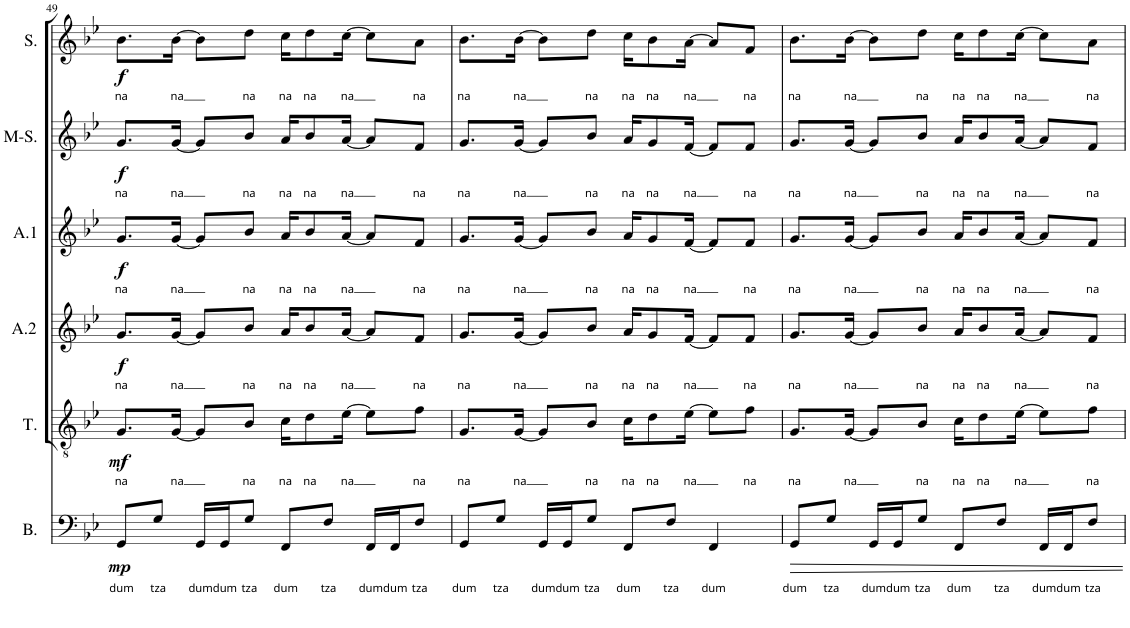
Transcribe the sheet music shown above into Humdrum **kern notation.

**kern	**text	**dynam	**kern	**text	**dynam	**kern	**text	**dynam	**kern	**text	**dynam	**kern	**text	**dynam	**kern	**text	**dynam
*part6	*part6	*part6	*part5	*part5	*part5	*part4	*part4	*part4	*part3	*part3	*part3	*part2	*part2	*part2	*part1	*part1	*part1
*staff6	*staff6	*staff6	*staff5	*staff5	*staff5	*staff4	*staff4	*staff4	*staff3	*staff3	*staff3	*staff2	*staff2	*staff2	*staff1	*staff1	*staff1
*I"Bass	*	*	*I"Tenor	*	*	*I"Alt2	*	*	*I"Alt1	*	*	*I"Mezzo-soprano	*	*	*I"Soprano	*	*
*I'B.	*	*	*I'T.	*	*	*I'A.2	*	*	*I'A.1	*	*	*I'M-S.	*	*	*I'S.	*	*
!!LO:PB:g=z
*clefF4	*	*	*clefGv2	*	*	*clefG2	*	*	*clefG2	*	*	*clefG2	*	*	*clefG2	*	*
*	*	*	*Trd7c12	*	*	*	*	*	*	*	*	*	*	*	*	*	*
*k[b-e-]	*	*	*k[b-e-]	*	*	*k[b-e-]	*	*	*k[b-e-]	*	*	*k[b-e-]	*	*	*k[b-e-]	*	*
*g:	*	*	*g:	*	*	*g:	*	*	*g:	*	*	*g:	*	*	*g:	*	*
*M4/4	*	*	*M4/4	*	*	*M4/4	*	*	*M4/4	*	*	*M4/4	*	*	*M4/4	*	*
=49	=49	=49	=49	=49	=49	=49	=49	=49	=49	=49	=49	=49	=49	=49	=49	=49	=49
!	!LO:LY:b	!LO:DY:b	!	!LO:LY:b	!LO:DY:b	!	!LO:LY:b	!LO:DY:b	!	!LO:LY:b	!LO:DY:b	!	!LO:LY:b	!LO:DY:b	!	!LO:LY:b	!LO:DY:b
8GG/L	dum	mp	8.G/L	na	mf	8.g/L	na	f	8.g/L	na	f	8.g/L	na	f	8.b-\L	na	f
!	!LO:LY:b	!	!	!	!	!	!	!	!	!	!	!	!	!	!	!	!
8G/J	tza	.	.	.	.	.	.	.	.	.	.	.	.	.	.	.	.
!	!	!	!	!LO:LY:b	!	!	!LO:LY:b	!	!	!LO:LY:b	!	!	!LO:LY:b	!	!	!LO:LY:b	!
.	.	.	[16G/Jk	na	.	[16g/Jk	na	.	[16g/Jk	na	.	[16g/Jk	na	.	[16b-\Jk	na	.
!	!LO:LY:b	!	!	!	!	!	!	!	!	!	!	!	!	!	!	!	!
16GG/LL	dum	.	8G/L]	.	.	8g/L]	.	.	8g/L]	.	.	8g/L]	.	.	8b-\L]	.	.
!	!LO:LY:b	!	!	!	!	!	!	!	!	!	!	!	!	!	!	!	!
16GG/J	dum	.	.	.	.	.	.	.	.	.	.	.	.	.	.	.	.
!	!LO:LY:b	!	!	!LO:LY:b	!	!	!LO:LY:b	!	!	!LO:LY:b	!	!	!LO:LY:b	!	!	!LO:LY:b	!
8G/J	tza	.	8B-/J	na	.	8b-/J	na	.	8b-/J	na	.	8b-/J	na	.	8dd\J	na	.
!	!LO:LY:b	!	!	!LO:LY:b	!	!	!LO:LY:b	!	!	!LO:LY:b	!	!	!LO:LY:b	!	!	!LO:LY:b	!
8FF/L	dum	.	16c\KL	na	.	16a/KL	na	.	16a/KL	na	.	16a/KL	na	.	16cc\KL	na	.
!	!	!	!	!LO:LY:b	!	!	!LO:LY:b	!	!	!LO:LY:b	!	!	!LO:LY:b	!	!	!LO:LY:b	!
.	.	.	8d\	na	.	8b-/	na	.	8b-/	na	.	8b-/	na	.	8dd\	na	.
!	!LO:LY:b	!	!	!	!	!	!	!	!	!	!	!	!	!	!	!	!
8F/J	tza	.	.	.	.	.	.	.	.	.	.	.	.	.	.	.	.
!	!	!	!	!LO:LY:b	!	!	!LO:LY:b	!	!	!LO:LY:b	!	!	!LO:LY:b	!	!	!LO:LY:b	!
.	.	.	[16e-\Jk	na	.	[16a/Jk	na	.	[16a/Jk	na	.	[16a/Jk	na	.	[16cc\Jk	na	.
!	!LO:LY:b	!	!	!	!	!	!	!	!	!	!	!	!	!	!	!	!
16FF/LL	dum	.	8e-\L]	.	.	8a/L]	.	.	8a/L]	.	.	8a/L]	.	.	8cc\L]	.	.
!	!LO:LY:b	!	!	!	!	!	!	!	!	!	!	!	!	!	!	!	!
16FF/J	dum	.	.	.	.	.	.	.	.	.	.	.	.	.	.	.	.
!	!LO:LY:b	!	!	!LO:LY:b	!	!	!LO:LY:b	!	!	!LO:LY:b	!	!	!LO:LY:b	!	!	!LO:LY:b	!
8F/J	tza	.	8f\J	na	.	8f/J	na	.	8f/J	na	.	8f/J	na	.	8a\J	na	.
=50	=50	=50	=50	=50	=50	=50	=50	=50	=50	=50	=50	=50	=50	=50	=50	=50	=50
!	!LO:LY:b	!	!	!LO:LY:b	!	!	!LO:LY:b	!	!	!LO:LY:b	!	!	!LO:LY:b	!	!	!LO:LY:b	!
8GG/L	dum	.	8.G/L	na	.	8.g/L	na	.	8.g/L	na	.	8.g/L	na	.	8.b-\L	na	.
!	!LO:LY:b	!	!	!	!	!	!	!	!	!	!	!	!	!	!	!	!
8G/J	tza	.	.	.	.	.	.	.	.	.	.	.	.	.	.	.	.
!	!	!	!	!LO:LY:b	!	!	!LO:LY:b	!	!	!LO:LY:b	!	!	!LO:LY:b	!	!	!LO:LY:b	!
.	.	.	[16G/Jk	na	.	[16g/Jk	na	.	[16g/Jk	na	.	[16g/Jk	na	.	[16b-\Jk	na	.
!	!LO:LY:b	!	!	!	!	!	!	!	!	!	!	!	!	!	!	!	!
16GG/LL	dum	.	8G/L]	.	.	8g/L]	.	.	8g/L]	.	.	8g/L]	.	.	8b-\L]	.	.
!	!LO:LY:b	!	!	!	!	!	!	!	!	!	!	!	!	!	!	!	!
16GG/J	dum	.	.	.	.	.	.	.	.	.	.	.	.	.	.	.	.
!	!LO:LY:b	!	!	!LO:LY:b	!	!	!LO:LY:b	!	!	!LO:LY:b	!	!	!LO:LY:b	!	!	!LO:LY:b	!
8G/J	tza	.	8B-/J	na	.	8b-/J	na	.	8b-/J	na	.	8b-/J	na	.	8dd\J	na	.
!	!LO:LY:b	!	!	!LO:LY:b	!	!	!LO:LY:b	!	!	!LO:LY:b	!	!	!LO:LY:b	!	!	!LO:LY:b	!
8FF/L	dum	.	16c\KL	na	.	16a/KL	na	.	16a/KL	na	.	16a/KL	na	.	16cc\KL	na	.
!	!	!	!	!LO:LY:b	!	!	!LO:LY:b	!	!	!LO:LY:b	!	!	!LO:LY:b	!	!	!LO:LY:b	!
.	.	.	8d\	na	.	8g/	na	.	8g/	na	.	8g/	na	.	8b-\	na	.
!	!LO:LY:b	!	!	!	!	!	!	!	!	!	!	!	!	!	!	!	!
8F/J	tza	.	.	.	.	.	.	.	.	.	.	.	.	.	.	.	.
!	!	!	!	!LO:LY:b	!	!	!LO:LY:b	!	!	!LO:LY:b	!	!	!LO:LY:b	!	!	!LO:LY:b	!
.	.	.	[16e-\Jk	na	.	[16f/Jk	na	.	[16f/Jk	na	.	[16f/Jk	na	.	[16a\Jk	na	.
!	!LO:LY:b	!	!	!	!	!	!	!	!	!	!	!	!	!	!	!	!
4FF/	dum	.	8e-\L]	.	.	8f/L]	.	.	8f/L]	.	.	8f/L]	.	.	8a/L]	.	.
!	!	!	!	!LO:LY:b	!	!	!LO:LY:b	!	!	!LO:LY:b	!	!	!LO:LY:b	!	!	!LO:LY:b	!
.	.	.	8f\J	na	.	8f/J	na	.	8f/J	na	.	8f/J	na	.	8f/J	na	.
=51	=51	=51	=51	=51	=51	=51	=51	=51	=51	=51	=51	=51	=51	=51	=51	=51	=51
!	!LO:LY:b	!	!	!LO:LY:b	!	!	!LO:LY:b	!	!	!LO:LY:b	!	!	!LO:LY:b	!	!	!LO:LY:b	!
8GG/L	dum	.	8.G/L	na	.	8.g/L	na	.	8.g/L	na	.	8.g/L	na	.	8.b-\L	na	.
!	!LO:LY:b	!	!	!	!	!	!	!	!	!	!	!	!	!	!	!	!
8G/J	tza	.	.	.	.	.	.	.	.	.	.	.	.	.	.	.	.
!	!	!	!	!LO:LY:b	!	!	!LO:LY:b	!	!	!LO:LY:b	!	!	!LO:LY:b	!	!	!LO:LY:b	!
.	.	.	[16G/Jk	na	.	[16g/Jk	na	.	[16g/Jk	na	.	[16g/Jk	na	.	[16b-\Jk	na	.
!	!LO:LY:b	!	!	!	!	!	!	!	!	!	!	!	!	!	!	!	!
16GG/LL	dum	.	8G/L]	.	.	8g/L]	.	.	8g/L]	.	.	8g/L]	.	.	8b-\L]	.	.
!	!LO:LY:b	!	!	!	!	!	!	!	!	!	!	!	!	!	!	!	!
16GG/J	dum	.	.	.	.	.	.	.	.	.	.	.	.	.	.	.	.
!	!LO:LY:b	!	!	!LO:LY:b	!	!	!LO:LY:b	!	!	!LO:LY:b	!	!	!LO:LY:b	!	!	!LO:LY:b	!
8G/J	tza	.	8B-/J	na	.	8b-/J	na	.	8b-/J	na	.	8b-/J	na	.	8dd\J	na	.
!	!LO:LY:b	!	!	!LO:LY:b	!	!	!LO:LY:b	!	!	!LO:LY:b	!	!	!LO:LY:b	!	!	!LO:LY:b	!
8FF/L	dum	.	16c\KL	na	.	16a/KL	na	.	16a/KL	na	.	16a/KL	na	.	16cc\KL	na	.
!	!	!	!	!LO:LY:b	!	!	!LO:LY:b	!	!	!LO:LY:b	!	!	!LO:LY:b	!	!	!LO:LY:b	!
.	.	.	8d\	na	.	8b-/	na	.	8b-/	na	.	8b-/	na	.	8dd\	na	.
!	!LO:LY:b	!	!	!	!	!	!	!	!	!	!	!	!	!	!	!	!
8F/J	tza	.	.	.	.	.	.	.	.	.	.	.	.	.	.	.	.
!	!	!	!	!LO:LY:b	!	!	!LO:LY:b	!	!	!LO:LY:b	!	!	!LO:LY:b	!	!	!LO:LY:b	!
.	.	.	[16e-\Jk	na	.	[16a/Jk	na	.	[16a/Jk	na	.	[16a/Jk	na	.	[16cc\Jk	na	.
!	!LO:LY:b	!	!	!	!	!	!	!	!	!	!	!	!	!	!	!	!
16FF/LL	dum	.	8e-\L]	.	.	8a/L]	.	.	8a/L]	.	.	8a/L]	.	.	8cc\L]	.	.
!	!LO:LY:b	!	!	!	!	!	!	!	!	!	!	!	!	!	!	!	!
16FF/J	dum	.	.	.	.	.	.	.	.	.	.	.	.	.	.	.	.
!	!LO:LY:b	!	!	!LO:LY:b	!	!	!LO:LY:b	!	!	!LO:LY:b	!	!	!LO:LY:b	!	!	!LO:LY:b	!
8F/J	tza	.	8f\J	na	.	8f/J	na	.	8f/J	na	.	8f/J	na	.	8a\J	na	.
=	=	=	=	=	=	=	=	=	=	=	=	=	=	=	=	=	=
*-	*-	*-	*-	*-	*-	*-	*-	*-	*-	*-	*-	*-	*-	*-	*-	*-	*-
